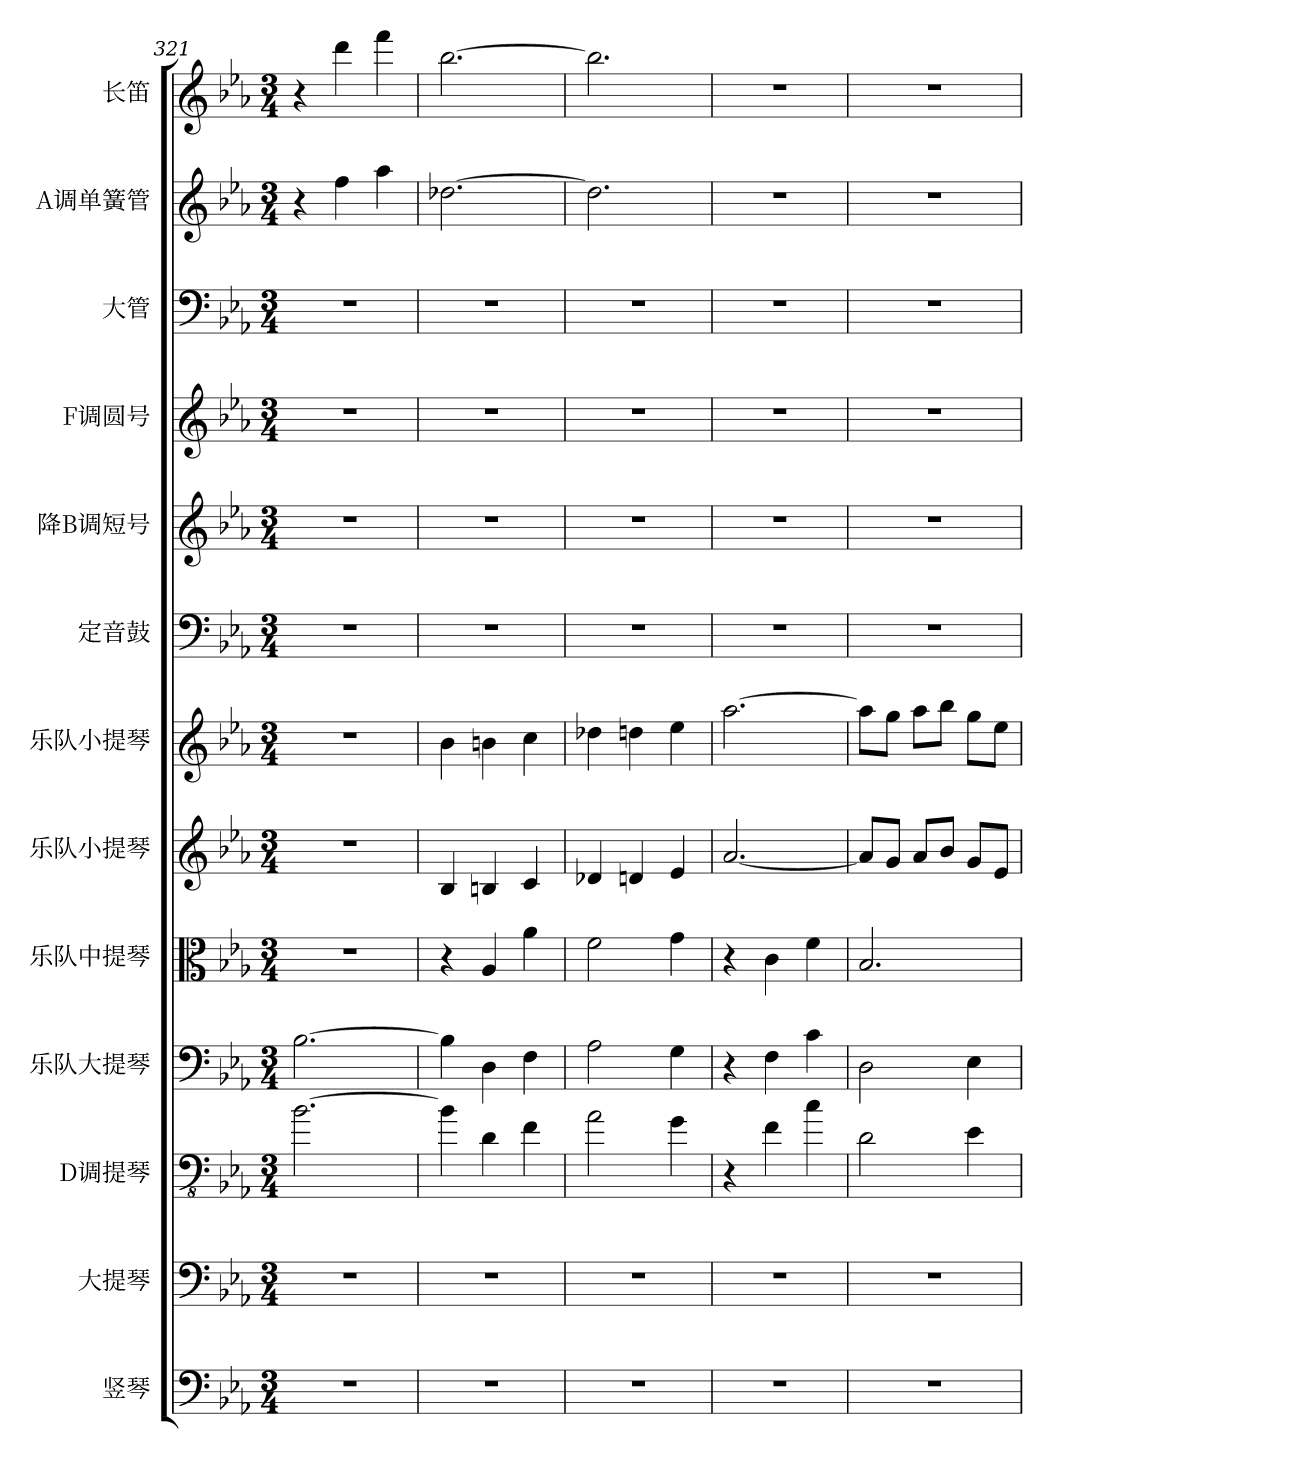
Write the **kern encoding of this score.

**kern	**kern	**kern	**kern	**kern	**kern	**kern	**kern	**kern	**kern	**kern	**kern	**kern
*part13	*part12	*part11	*part10	*part9	*part8	*part7	*part6	*part5	*part4	*part3	*part2	*part1
*staff13	*staff12	*staff11	*staff10	*staff9	*staff8	*staff7	*staff6	*staff5	*staff4	*staff3	*staff2	*staff1
*I"竖琴	*I"大提琴	*I"D调提琴	*I"乐队大提琴	*I"乐队中提琴	*I"乐队小提琴	*I"乐队小提琴	*I"定音鼓	*I"降B调短号	*I"F调圆号	*I"大管	*I"A调单簧管	*I"长笛
*clefF4	*clefF4	*clefFv4	*clefF4	*clefC3	*clefG2	*clefG2	*clefF4	*clefG2	*clefG2	*clefF4	*clefG2	*clefG2
*	*	*ITrd7c12	*	*	*	*	*	*ITrd1c2	*ITrd4c7	*	*ITrd2c3	*
*k[b-e-a-]	*k[b-e-a-]	*k[b-e-a-]	*k[b-e-a-]	*k[b-e-a-]	*k[b-e-a-]	*k[b-e-a-]	*k[b-e-a-]	*k[b-e-a-d-g-]	*k[b-e-a-d-]	*k[b-e-a-]	*k[]	*k[b-e-a-]
*M3/4	*M3/4	*M3/4	*M3/4	*M3/4	*M3/4	*M3/4	*M3/4	*M3/4	*M3/4	*M3/4	*M3/4	*M3/4
=321	=321	=321	=321	=321	=321	=321	=321	=321	=321	=321	=321	=321
2.r	2.r	[2.BB-\	[2.B-\	2.r	2.r	2.r	2.r	2.r	2.r	2.r	4r	4r
.	.	.	.	.	.	.	.	.	.	.	4dd\	4ddd\
.	.	.	.	.	.	.	.	.	.	.	4ff\	4fff\
=322	=322	=322	=322	=322	=322	=322	=322	=322	=322	=322	=322	=322
2.r	2.r	4BB-\]	4B-\]	4r	4B-/	4b-\	2.r	2.r	2.r	2.r	[2.b-X\	[2.bb-\
.	.	4DD\	4D\	4A-/	4Bn/	4bn\	.	.	.	.	.	.
.	.	4FF\	4F\	4a-\	4c/	4cc\	.	.	.	.	.	.
=323	=323	=323	=323	=323	=323	=323	=323	=323	=323	=323	=323	=323
2.r	2.r	2AA-\	2A-\	2f\	4d-X/	4dd-X\	2.r	2.r	2.r	2.r	2.b-\]	2.bb-\]
.	.	.	.	.	4dn/	4ddn\	.	.	.	.	.	.
.	.	4GG\	4G\	4g\	4e-/	4ee-\	.	.	.	.	.	.
=324	=324	=324	=324	=324	=324	=324	=324	=324	=324	=324	=324	=324
2.r	2.r	4r	4r	4r	[2.a-/	[2.aa-\	2.r	2.r	2.r	2.r	2.r	2.r
.	.	4FF\	4F\	4c\	.	.	.	.	.	.	.	.
.	.	4C\	4c\	4f\	.	.	.	.	.	.	.	.
=325	=325	=325	=325	=325	=325	=325	=325	=325	=325	=325	=325	=325
2.r	2.r	2DD\	2D\	2.B-/	8a-/L]	8aa-\L]	2.r	2.r	2.r	2.r	2.r	2.r
.	.	.	.	.	8g/J	8gg\J	.	.	.	.	.	.
.	.	.	.	.	8a-/L	8aa-\L	.	.	.	.	.	.
.	.	.	.	.	8b-/J	8bb-\J	.	.	.	.	.	.
.	.	4EE-\	4E-\	.	8g/L	8gg\L	.	.	.	.	.	.
.	.	.	.	.	8e-/J	8ee-\J	.	.	.	.	.	.
=	=	=	=	=	=	=	=	=	=	=	=	=
*-	*-	*-	*-	*-	*-	*-	*-	*-	*-	*-	*-	*-
